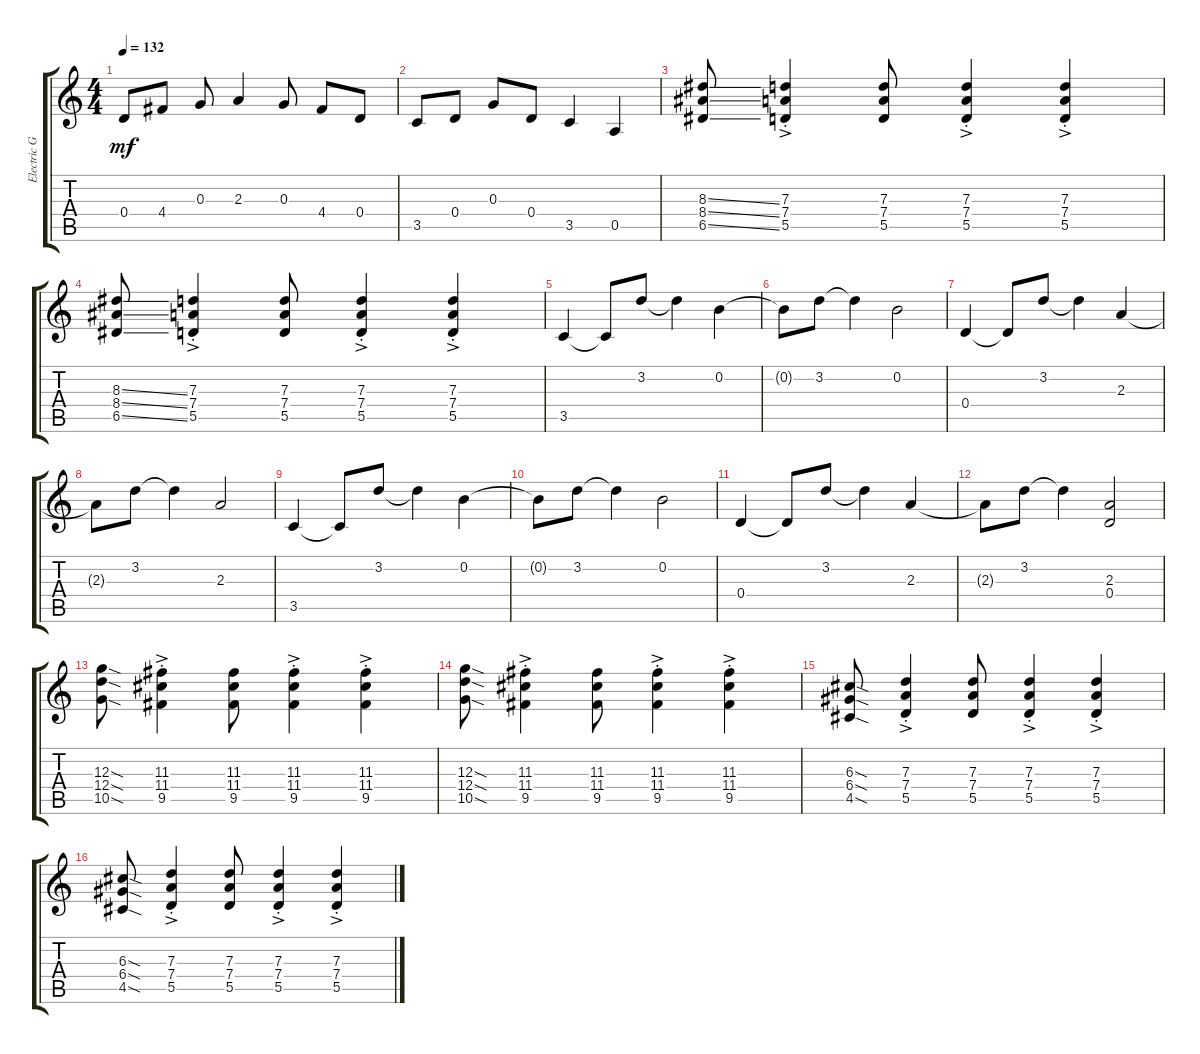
\track ("Electric Guitar" "Electric G") {instrument electricguitarclean}
\staff {score tabs}
\tuning (E4 B3 G3 D3 A2 E2) {hide}
\ts (4 4)
\tempo 132
\clef g2
\ks c
0.4.8{dy mf} 4.4.8 0.3.8 2.3.4 0.3.8 4.4.8 0.4.8 |
3.5.8 0.4.8 0.3.8 0.4.8 3.5.4 0.5.4 |
(8.3{ss} 8.4{ss} 6.5{ss}).8 (7.3{ac st} 7.4{ac st} 5.5{ac st}).4 (7.3 7.4 5.5).8 (7.3{ac st} 7.4{ac st} 5.5{ac st}).4 (7.3{ac st} 7.4{ac st} 5.5{ac st}).4 |
(8.3{ss} 8.4{ss} 6.5{ss}).8 (7.3{ac st} 7.4{ac st} 5.5{ac st}).4 (7.3 7.4 5.5).8 (7.3{ac st} 7.4{ac st} 5.5{ac st}).4 (7.3{ac st} 7.4{ac st} 5.5{ac st}).4 |
3.5.4 3.5{t}.8 3.2.8 3.2{t}.4 0.2.4 |
0.2{t}.8 3.2.8 3.2{t}.4 0.2.2 |
0.4.4 0.4{t}.8 3.2.8 3.2{t}.4 2.3.4 |
2.3{t}.8 3.2.8 3.2{t}.4 2.3.2 |
3.5.4 3.5{t}.8 3.2.8 3.2{t}.4 0.2.4 |
0.2{t}.8 3.2.8 3.2{t}.4 0.2.2 |
0.4.4 0.4{t}.8 3.2.8 3.2{t}.4 2.3.4 |
2.3{t}.8 3.2.8 3.2{t}.4 (2.3 0.4).2 |
(12.3{sod} 12.4{sod} 10.5{sod}).8 (11.3{ac st} 11.4{ac st} 9.5{ac st}).4 (11.3 11.4 9.5).8 (11.3{ac st} 11.4{ac st} 9.5{ac st}).4 (11.3{ac st} 11.4{ac st} 9.5{ac st}).4 |
(12.3{sod} 12.4{sod} 10.5{sod}).8 (11.3{ac st} 11.4{ac st} 9.5{ac st}).4 (11.3 11.4 9.5).8 (11.3{ac st} 11.4{ac st} 9.5{ac st}).4 (11.3{ac st} 11.4{ac st} 9.5{ac st}).4 |
(6.3{sod} 6.4{sod} 4.5{sod}).8 (7.3{ac st} 7.4{ac st} 5.5{ac st}).4 (7.3 7.4 5.5).8 (7.3{ac st} 7.4{ac st} 5.5{ac st}).4 (7.3{ac st} 7.4{ac st} 5.5{ac st}).4 |
(6.3{sod} 6.4{sod} 4.5{sod}).8 (7.3{ac st} 7.4{ac st} 5.5{ac st}).4 (7.3 7.4 5.5).8 (7.3{ac st} 7.4{ac st} 5.5{ac st}).4 (7.3{ac st} 7.4{ac st} 5.5{ac st}).4
